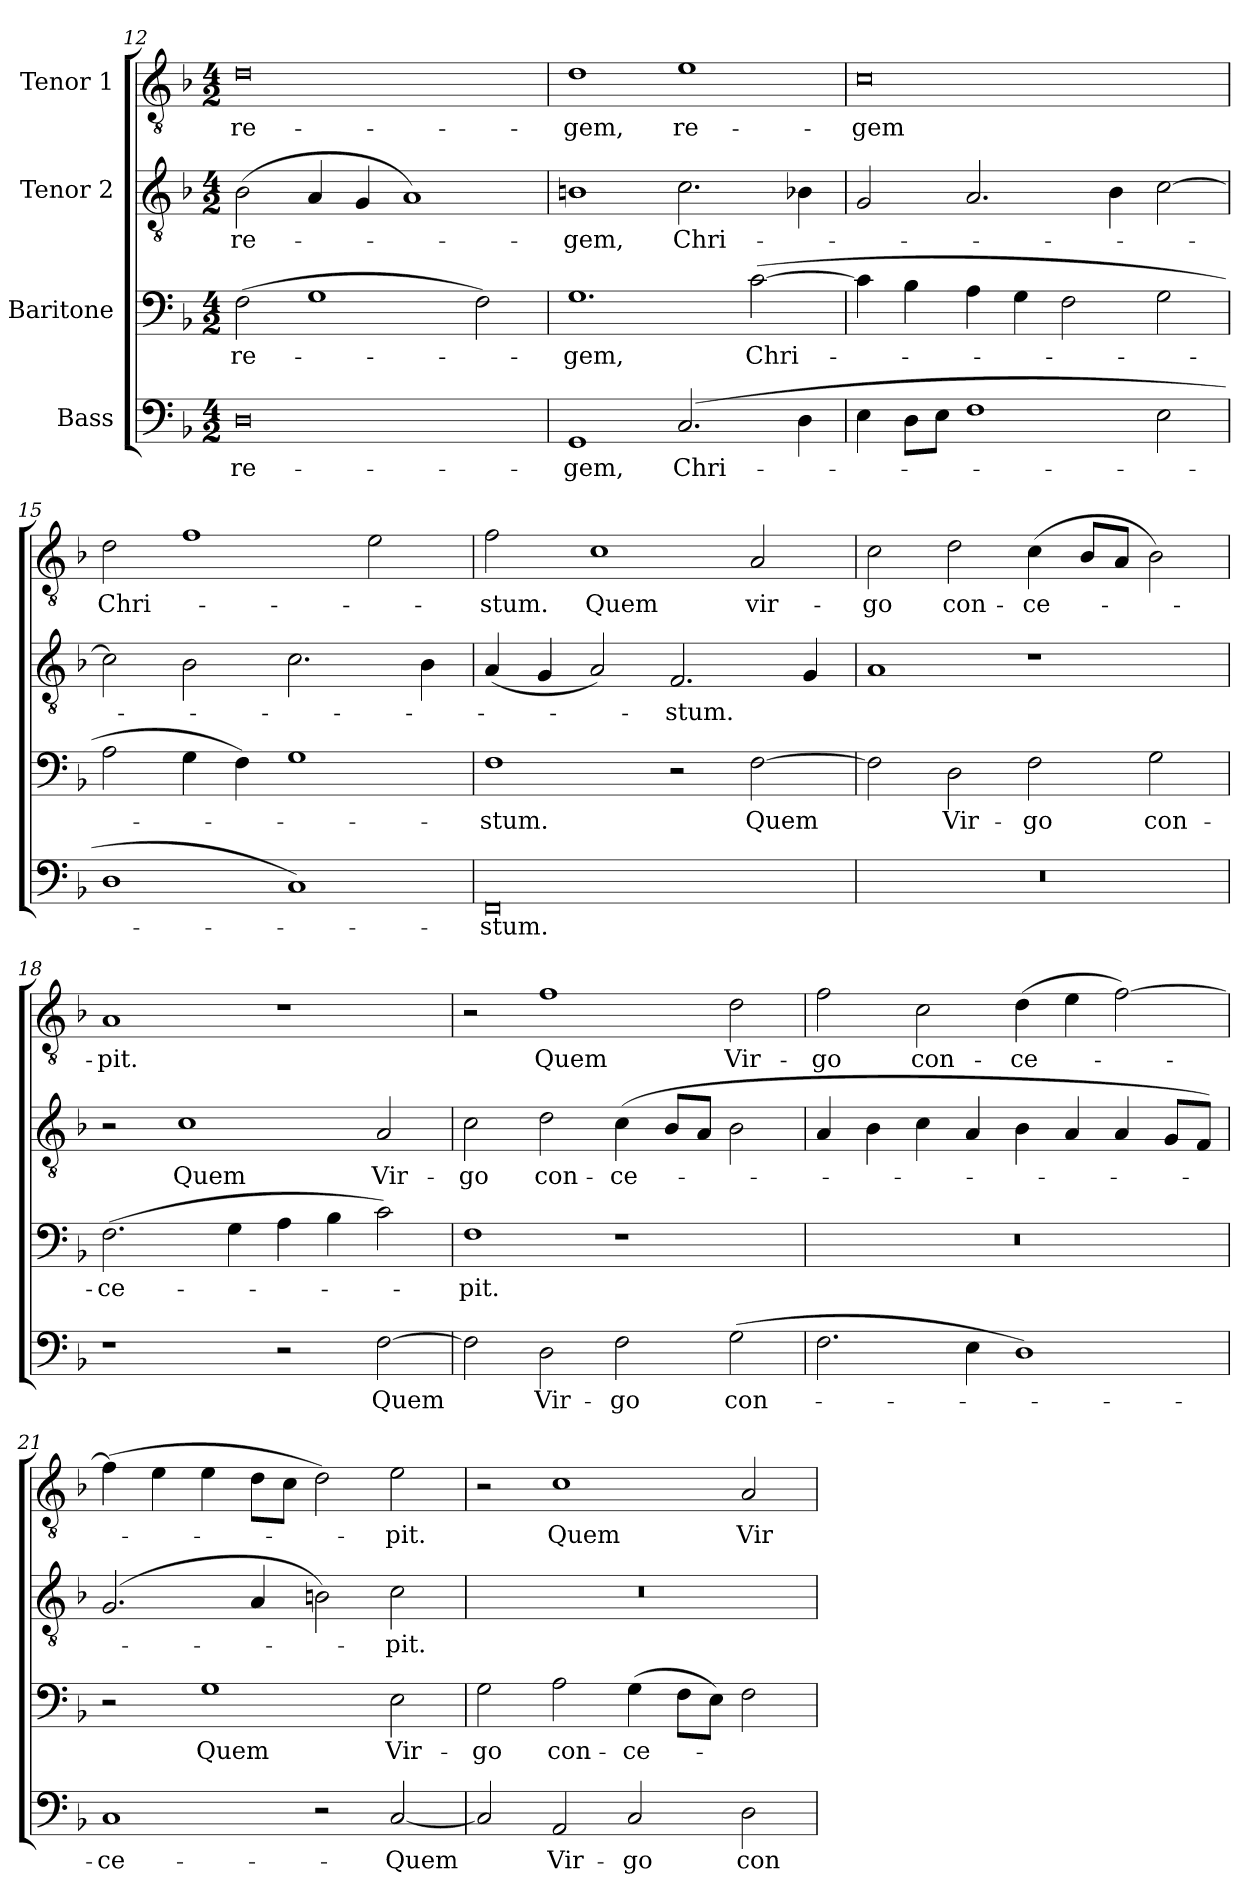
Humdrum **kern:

**kern	**text	**kern	**text	**kern	**text	**kern	**text
*part4	*part4	*part3	*part3	*part2	*part2	*part1	*part1
*staff4	*staff4	*staff3	*staff3	*staff2	*staff2	*staff1	*staff1
*I"Bass	*	*I"Baritone	*	*I"Tenor 2	*	*I"Tenor 1	*
*clefF4	*	*clefF4	*	*clefGv2	*	*clefGv2	*
*k[b-]	*	*k[b-]	*	*k[b-]	*	*k[b-]	*
*F:	*	*F:	*	*F:	*	*F:	*
*M4/2	*	*M4/2	*	*M4/2	*	*M4/2	*
=12	=12	=12	=12	=12	=12	=12	=12
0D	re-	(2F\	re-	(2B-\	re-	0d	re-
.	.	1G	.	4A/	.	.	.
.	.	.	.	4G/	.	.	.
.	.	.	.	1A)	.	.	.
.	.	2F\)	.	.	.	.	.
=13	=13	=13	=13	=13	=13	=13	=13
1GG	-gem,	1.G	-gem,	1Bn	-gem,	1d	-gem,
(2.C/	Chri-	.	.	2.c\	Chri-	1e	re-
.	.	([2c\	Chri-	.	.	.	.
4D\	.	.	.	4B-X\	.	.	.
=14	=14	=14	=14	=14	=14	=14	=14
4E\	.	4c\]	.	2G/	.	0c	-gem
8D\L	.	4B-\	.	.	.	.	.
8E\J	.	.	.	.	.	.	.
1F	.	4A\	.	2.A/	.	.	.
.	.	4G\	.	.	.	.	.
.	.	2F\	.	.	.	.	.
.	.	.	.	4B-\	.	.	.
2E\	.	2G\	.	[2c\	.	.	.
=15	=15	=15	=15	=15	=15	=15	=15
1D	.	2A\	.	2c\]	.	2d\	Chri-
.	.	4G\	.	2B-\	.	1f	.
.	.	4F\)	.	.	.	.	.
1C)	.	1G	.	2.c\	.	.	.
.	.	.	.	.	.	2e\	.
.	.	.	.	4B-\	.	.	.
!!LO:LB:g=z
=16	=16	=16	=16	=16	=16	=16	=16
0FF	-stum.	1F	-stum.	(4A/	.	2f\	-stum.
.	.	.	.	4G/	.	.	.
.	.	.	.	2A/)	.	1c	Quem
.	.	2r	.	2.F/	-stum.	.	.
.	.	[2F\	Quem	.	.	2A/	vir-
.	.	.	.	4G/	.	.	.
=17	=17	=17	=17	=17	=17	=17	=17
0r	.	2F\]	.	1A	.	2c\	-go
.	.	2D\	Vir-	.	.	2d\	con-
.	.	2F\	-go	1r	.	(4c\	-ce-
.	.	.	.	.	.	8B-/L	.
.	.	.	.	.	.	8A/J	.
.	.	2G\	con-	.	.	2B-\)	.
=18	=18	=18	=18	=18	=18	=18	=18
1r	.	(2.F\	-ce-	2r	.	1A	-pit.
.	.	.	.	1c	Quem	.	.
.	.	4G\	.	.	.	.	.
2r	.	4A\	.	.	.	1r	.
.	.	4B-\	.	.	.	.	.
[2F\	Quem	2c\)	.	2A/	Vir-	.	.
=19	=19	=19	=19	=19	=19	=19	=19
2F\]	.	1F	-pit.	2c\	-go	2r	.
2D\	Vir-	.	.	2d\	con-	1f	Quem
2F\	-go	1r	.	(4c\	-ce-	.	.
.	.	.	.	8B-/L	.	.	.
.	.	.	.	8A/J	.	.	.
(2G\	con-	.	.	2B-\	.	2d\	Vir-
=20	=20	=20	=20	=20	=20	=20	=20
2.F\	.	0r	.	4A/	.	2f\	-go
.	.	.	.	4B-\	.	.	.
.	.	.	.	4c\	.	2c\	con-
4E\	.	.	.	4A/	.	.	.
1D)	.	.	.	4B-\	.	(4d\	-ce-
.	.	.	.	4A/	.	4e\	.
.	.	.	.	4A/	.	[2f\)	.
.	.	.	.	8G/L	.	.	.
.	.	.	.	8F/J)	.	.	.
!!LO:LB:g=z
=21	=21	=21	=21	=21	=21	=21	=21
1C	-ce-	2r	.	(2.G/	.	(4f\]	.
.	.	.	.	.	.	4e\	.
.	.	1G	Quem	.	.	4e\	.
.	.	.	.	4A/	.	8d\L	.
.	.	.	.	.	.	8c\J	.
2r	.	.	.	2Bn\)	.	2d\)	.
[2C/	-Quem	2E\	Vir-	2c\	-pit.	2e\	-pit.
=22	=22	=22	=22	=22	=22	=22	=22
2C/]	.	2G\	-go	0r	.	2r	.
2AA/	Vir-	2A\	con-	.	.	1c	Quem
2C/	-go	(4G\	-ce-	.	.	.	.
.	.	8F\L	.	.	.	.	.
.	.	8E\J)	.	.	.	.	.
2D\	con-	2F\	.	.	.	2A/	Vir-
=	=	=	=	=	=	=	=
*-	*-	*-	*-	*-	*-	*-	*-
